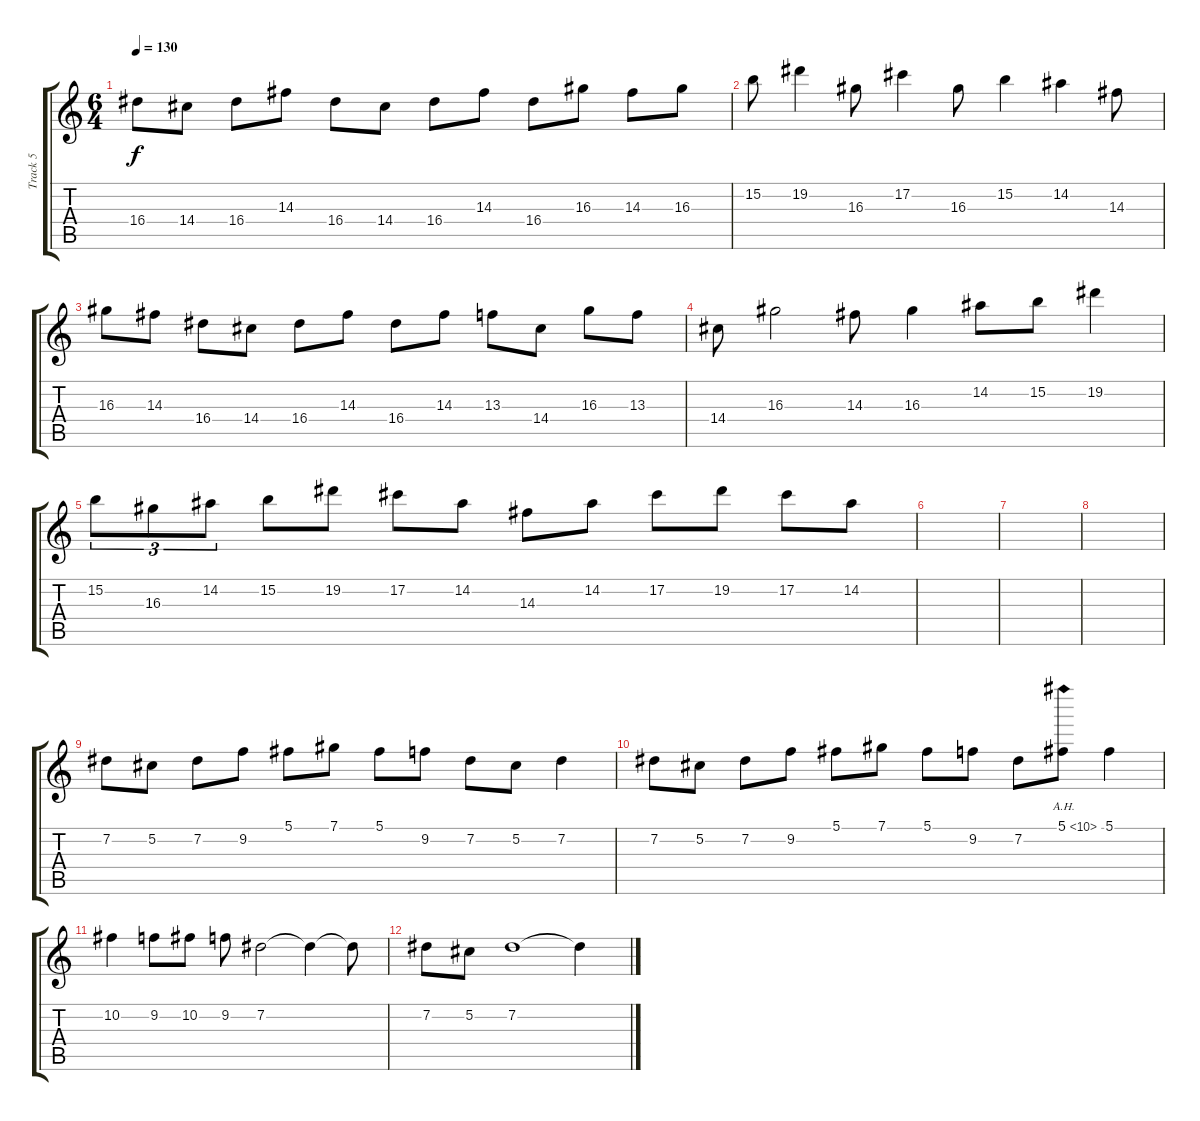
\track ("Track 5" "Track 5") {instrument electricpiano1}
\staff {score tabs}
\tuning (Db5 Ab4 E4 B3 Gb3 Db3) {hide}
\ts (6 4)
\tempo 130
\clef g2
\ks c
16.4.8{dy f} 14.4.8 16.4.8 14.3.8 16.4.8 14.4.8 16.4.8 14.3.8 16.4.8 16.3.8 14.3.8 16.3.8 |
15.2.8 19.2.4 16.3.8 17.2.4 16.3.8 15.2.4 14.2.4 14.3.8 |
16.3.8 14.3.8 16.4.8 14.4.8 16.4.8 14.3.8 16.4.8 14.3.8 13.3.8 14.4.8 16.3.8 13.3.8 |
14.4.8 16.3.2 14.3.8 16.3.4 14.2.8 15.2.8 19.2.4 |
15.2.8{tu (3 2)} 16.3.8{tu (3 2)} 14.2.8{tu (3 2)} 15.2.8 19.2.8 17.2.8 14.2.8 14.3.8 14.2.8 17.2.8 19.2.8 17.2.8 14.2.8 |
|
|
|
7.2.8 5.2.8 7.2.8 9.2.8 5.1.8 7.1.8 5.1.8 9.2.8 7.2.8 5.2.8 7.2.4 |
7.2.8 5.2.8 7.2.8 9.2.8 5.1.8 7.1.8 5.1.8 9.2.8 7.2.8 5.1{ah 5}.8 5.1.4 |
10.2.4 9.2.8 10.2.8 9.2.8 7.2.2 7.2{t}.4 7.2{t}.8 |
7.2.8 5.2.8 7.2.1 7.2{t}.4
